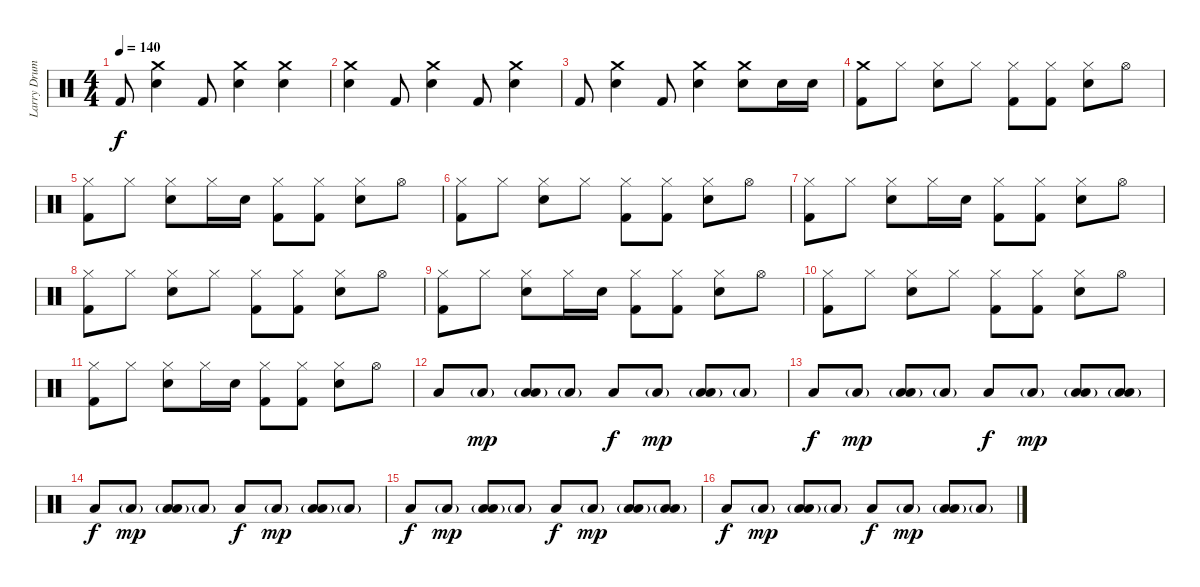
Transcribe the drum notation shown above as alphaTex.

\track ("Larry Drums" "Larry Drum") {instrument percussion}
\staff {score}
\articulation defaults
\ts (4 4)
\tempo 140
\clef neutral
\ks c "Kick (hit) 2".8{dy f}
("Crash medium (hit)" "Electric Snare (hit)").4 "Kick (hit) 2".8 ("Crash medium (hit)" "Electric Snare (hit)").4 ("Crash medium (hit)" "Electric Snare (hit)").4 |
("Crash medium (hit)" "Electric Snare (hit)").4 "Kick (hit) 2".8 ("Crash medium (hit)" "Electric Snare (hit)").4 "Kick (hit) 2".8 ("Crash medium (hit)" "Electric Snare (hit)").4 |
"Kick (hit) 2".8 ("Crash medium (hit)" "Electric Snare (hit)").4 "Kick (hit) 2".8 ("Crash medium (hit)" "Electric Snare (hit)").4 ("Crash medium (hit)" "Electric Snare (hit)").8 "Electric Snare (hit)".16 "Electric Snare (hit)".16 |
("Crash medium (hit)" "Kick (hit) 2").8 "Hi-Hat (closed)".8 ("Hi-Hat (closed)" "Electric Snare (hit)").8 "Hi-Hat (closed)".8 ("Hi-Hat (closed)" "Kick (hit) 2").8 ("Hi-Hat (closed)" "Kick (hit) 2").8 ("Hi-Hat (closed)" "Electric Snare (hit)").8 "Hi-Hat (open)".8 |
("Hi-Hat (closed)" "Kick (hit) 2").8 "Hi-Hat (closed)".8 ("Hi-Hat (closed)" "Electric Snare (hit)").8 "Hi-Hat (closed)".16 "Electric Snare (hit)".16 ("Hi-Hat (closed)" "Kick (hit) 2").8 ("Hi-Hat (closed)" "Kick (hit) 2").8 ("Hi-Hat (closed)" "Electric Snare (hit)").8 "Hi-Hat (open)".8 |
("Hi-Hat (closed)" "Kick (hit) 2").8 "Hi-Hat (closed)".8 ("Hi-Hat (closed)" "Electric Snare (hit)").8 "Hi-Hat (closed)".8 ("Hi-Hat (closed)" "Kick (hit) 2").8 ("Hi-Hat (closed)" "Kick (hit) 2").8 ("Hi-Hat (closed)" "Electric Snare (hit)").8 "Hi-Hat (open)".8 |
("Hi-Hat (closed)" "Kick (hit) 2").8 "Hi-Hat (closed)".8 ("Hi-Hat (closed)" "Electric Snare (hit)").8 "Hi-Hat (closed)".16 "Electric Snare (hit)".16 ("Hi-Hat (closed)" "Kick (hit) 2").8 ("Hi-Hat (closed)" "Kick (hit) 2").8 ("Hi-Hat (closed)" "Electric Snare (hit)").8 "Hi-Hat (open)".8 |
("Hi-Hat (closed)" "Kick (hit) 2").8 "Hi-Hat (closed)".8 ("Hi-Hat (closed)" "Electric Snare (hit)").8 "Hi-Hat (closed)".8 ("Hi-Hat (closed)" "Kick (hit) 2").8 ("Hi-Hat (closed)" "Kick (hit) 2").8 ("Hi-Hat (closed)" "Electric Snare (hit)").8 "Hi-Hat (open)".8 |
("Hi-Hat (closed)" "Kick (hit) 2").8 "Hi-Hat (closed)".8 ("Hi-Hat (closed)" "Electric Snare (hit)").8 "Hi-Hat (closed)".16 "Electric Snare (hit)".16 ("Hi-Hat (closed)" "Kick (hit) 2").8 ("Hi-Hat (closed)" "Kick (hit) 2").8 ("Hi-Hat (closed)" "Electric Snare (hit)").8 "Hi-Hat (open)".8 |
("Hi-Hat (closed)" "Kick (hit) 2").8 "Hi-Hat (closed)".8 ("Hi-Hat (closed)" "Electric Snare (hit)").8 "Hi-Hat (closed)".8 ("Hi-Hat (closed)" "Kick (hit) 2").8 ("Hi-Hat (closed)" "Kick (hit) 2").8 ("Hi-Hat (closed)" "Electric Snare (hit)").8 "Hi-Hat (open)".8 |
("Hi-Hat (closed)" "Kick (hit) 2").8 "Hi-Hat (closed)".8 ("Hi-Hat (closed)" "Electric Snare (hit)").8 "Hi-Hat (closed)".16 "Electric Snare (hit)".16 ("Hi-Hat (closed)" "Kick (hit) 2").8 ("Hi-Hat (closed)" "Kick (hit) 2").8 ("Hi-Hat (closed)" "Electric Snare (hit)").8 "Hi-Hat (open)".8 |
"Low Floor Tom (hit)".8 "Low Floor Tom (hit)"{g}.8{dy mp} ("Low Floor Tom (hit)"{g} "Low Tom (hit)").8 "Low Floor Tom (hit)"{g}.8 "Low Floor Tom (hit)".8{dy f} "Low Floor Tom (hit)"{g}.8{dy mp} ("Low Floor Tom (hit)"{g} "Low Tom (hit)").8 "Low Floor Tom (hit)"{g}.8 |
"Low Floor Tom (hit)".8{dy f} "Low Floor Tom (hit)"{g}.8{dy mp} ("Low Floor Tom (hit)"{g} "Low Tom (hit)").8 "Low Floor Tom (hit)"{g}.8 "Low Floor Tom (hit)".8{dy f} "Low Floor Tom (hit)"{g}.8{dy mp} ("Low Floor Tom (hit)"{g} "Low Tom (hit)").8 ("Low Floor Tom (hit)"{g} "Low Tom (hit)").8 |
"Low Floor Tom (hit)".8{dy f} "Low Floor Tom (hit)"{g}.8{dy mp} ("Low Floor Tom (hit)"{g} "Low Tom (hit)").8 "Low Floor Tom (hit)"{g}.8 "Low Floor Tom (hit)".8{dy f} "Low Floor Tom (hit)"{g}.8{dy mp} ("Low Floor Tom (hit)"{g} "Low Tom (hit)").8 "Low Floor Tom (hit)"{g}.8 |
"Low Floor Tom (hit)".8{dy f} "Low Floor Tom (hit)"{g}.8{dy mp} ("Low Floor Tom (hit)"{g} "Low Tom (hit)").8 "Low Floor Tom (hit)"{g}.8 "Low Floor Tom (hit)".8{dy f} "Low Floor Tom (hit)"{g}.8{dy mp} ("Low Floor Tom (hit)"{g} "Low Tom (hit)").8 ("Low Floor Tom (hit)"{g} "Low Tom (hit)").8 |
"Low Floor Tom (hit)".8{dy f} "Low Floor Tom (hit)"{g}.8{dy mp} ("Low Floor Tom (hit)"{g} "Low Tom (hit)").8 "Low Floor Tom (hit)"{g}.8 "Low Floor Tom (hit)".8{dy f} "Low Floor Tom (hit)"{g}.8{dy mp} ("Low Floor Tom (hit)"{g} "Low Tom (hit)").8 "Low Floor Tom (hit)"{g}.8
